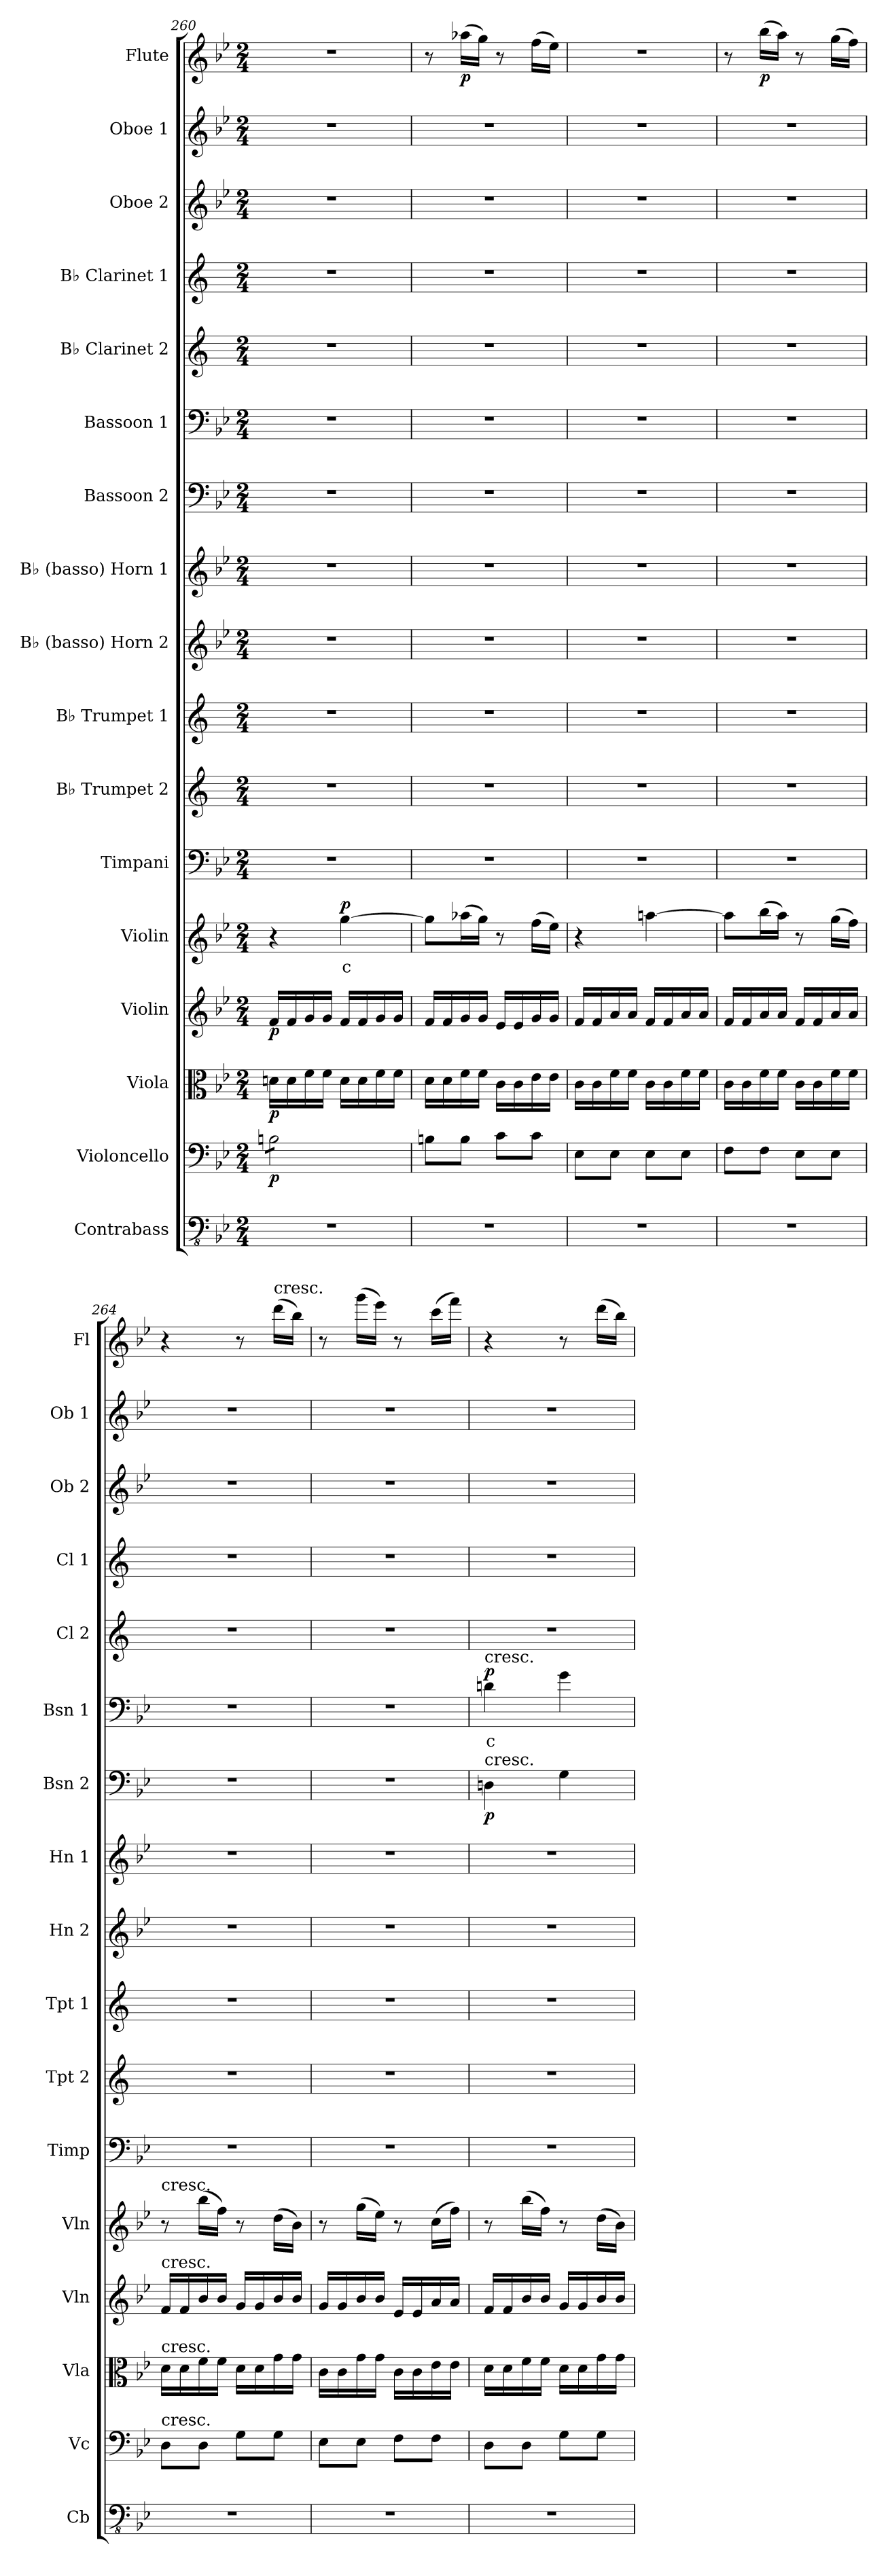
**kern	**kern	**dynam	**kern	**dynam	**kern	**dynam	**kern	**text	**dynam	**kern	**kern	**kern	**kern	**kern	**kern	**dynam	**kern	**text	**dynam	**kern	**kern	**kern	**kern	**kern	**dynam
*part17	*part16	*part16	*part15	*part15	*part14	*part14	*part13	*part13	*part13	*part12	*part11	*part10	*part9	*part8	*part7	*part7	*part6	*part6	*part6	*part5	*part4	*part3	*part2	*part1	*part1
*staff17	*staff16	*staff16	*staff15	*staff15	*staff14	*staff14	*staff13	*staff13	*staff13	*staff12	*staff11	*staff10	*staff9	*staff8	*staff7	*staff7	*staff6	*staff6	*staff6	*staff5	*staff4	*staff3	*staff2	*staff1	*staff1
*I"Contrabass	*I"Violoncello	*	*I"Viola	*	*I"Violin	*	*I"Violin	*	*	*I"Timpani	*I"B♭ Trumpet 2	*I"B♭ Trumpet 1	*I"B♭ (basso) Horn 2	*I"B♭ (basso) Horn 1	*I"Bassoon 2	*	*I"Bassoon 1	*	*	*I"B♭ Clarinet 2	*I"B♭ Clarinet 1	*I"Oboe 2	*I"Oboe 1	*I"Flute	*
*I'Cb	*I'Vc	*	*I'Vla	*	*I'Vln	*	*I'Vln	*	*	*I'Timp	*I'Tpt 2	*I'Tpt 1	*I'Hn 2	*I'Hn 1	*I'Bsn 2	*	*I'Bsn 1	*	*	*I'Cl 2	*I'Cl 1	*I'Ob 2	*I'Ob 1	*I'Fl	*
*clefFv4	*clefF4	*	*clefC3	*	*clefG2	*	*clefG2	*	*	*clefF4	*clefG2	*clefG2	*clefG2	*clefG2	*clefF4	*	*clefF4	*	*	*clefG2	*clefG2	*clefG2	*clefG2	*clefG2	*
*	*	*	*	*	*	*	*	*	*	*	*ITrd1c2	*ITrd1c2	*ITrd8c14	*ITrd8c14	*	*	*	*	*	*ITrd1c2	*ITrd1c2	*	*	*	*
*k[b-e-]	*k[b-e-]	*	*k[b-e-]	*	*k[b-e-]	*	*k[b-e-]	*	*	*k[b-e-]	*k[b-e-]	*k[b-e-]	*k[b-e-]	*k[b-e-]	*k[b-e-]	*	*k[b-e-]	*	*	*k[b-e-]	*k[b-e-]	*k[b-e-]	*k[b-e-]	*k[b-e-]	*
*M2/4	*M2/4	*	*M2/4	*	*M2/4	*	*M2/4	*	*	*M2/4	*M2/4	*M2/4	*M2/4	*M2/4	*M2/4	*	*M2/4	*	*	*M2/4	*M2/4	*M2/4	*M2/4	*M2/4	*
=260	=260	=260	=260	=260	=260	=260	=260	=260	=260	=260	=260	=260	=260	=260	=260	=260	=260	=260	=260	=260	=260	=260	=260	=260	=260
!	!	!LO:DY:b	!	!LO:DY:b	!	!LO:DY:b	!	!	!	!	!	!	!	!	!	!	!	!	!	!	!	!	!	!	!
*	*tremolo	*	*	*	*	*	*	*	*	*	*	*	*	*	*	*	*	*	*	*	*	*	*	*	*
2r	8Bn\L	p	16dn\LL	p	16f/LL	p	4r	.	.	2r	2r	2r	2r	2r	2r	.	2r	.	.	2r	2r	2r	2r	2r	.
.	.	.	16d\	.	16f/	.	.	.	.	.	.	.	.	.	.	.	.	.	.	.	.	.	.	.	.
.	8Bn\	.	16f\	.	16g/	.	.	.	.	.	.	.	.	.	.	.	.	.	.	.	.	.	.	.	.
.	.	.	16f\JJ	.	16g/JJ	.	.	.	.	.	.	.	.	.	.	.	.	.	.	.	.	.	.	.	.
!	!	!	!	!	!	!	!	!LO:LY:b:color=#FF0000	!LO:DY:b	!	!	!	!	!	!	!	!	!	!	!	!	!	!	!	!
.	8Bn\	.	16d\LL	.	16f/LL	.	[4gg\	c	p	.	.	.	.	.	.	.	.	.	.	.	.	.	.	.	.
.	.	.	16d\	.	16f/	.	.	.	.	.	.	.	.	.	.	.	.	.	.	.	.	.	.	.	.
.	8Bn\J	.	16f\	.	16g/	.	.	.	.	.	.	.	.	.	.	.	.	.	.	.	.	.	.	.	.
*	*Xtremolo	*	*	*	*	*	*	*	*	*	*	*	*	*	*	*	*	*	*	*	*	*	*	*	*
.	.	.	16f\JJ	.	16g/JJ	.	.	.	.	.	.	.	.	.	.	.	.	.	.	.	.	.	.	.	.
!!LO:PB:g=z
=261	=261	=261	=261	=261	=261	=261	=261	=261	=261	=261	=261	=261	=261	=261	=261	=261	=261	=261	=261	=261	=261	=261	=261	=261	=261
2r	8Bn\L	.	16d\LL	.	16f/LL	.	8gg\L]	.	.	2r	2r	2r	2r	2r	2r	.	2r	.	.	2r	2r	2r	2r	8r	.
.	.	.	16d\	.	16f/	.	.	.	.	.	.	.	.	.	.	.	.	.	.	.	.	.	.	.	.
!	!	!	!	!	!	!	!	!	!	!	!	!	!	!	!	!	!	!	!	!	!	!	!	!	!LO:DY:b
.	8B\J	.	16f\	.	16g/	.	(>16aa-X\L	.	.	.	.	.	.	.	.	.	.	.	.	.	.	.	.	(>16aa-X\LL	p
.	.	.	16f\JJ	.	16g/JJ	.	16gg\JJ)	.	.	.	.	.	.	.	.	.	.	.	.	.	.	.	.	16gg\JJ)	.
.	8c\L	.	16c\LL	.	16e-/LL	.	8r	.	.	.	.	.	.	.	.	.	.	.	.	.	.	.	.	8r	.
.	.	.	16c\	.	16e-/	.	.	.	.	.	.	.	.	.	.	.	.	.	.	.	.	.	.	.	.
.	8c\J	.	16e-\	.	16g/	.	(>16ff\LL	.	.	.	.	.	.	.	.	.	.	.	.	.	.	.	.	(>16ff\LL	.
.	.	.	16e-\JJ	.	16g/JJ	.	16ee-\JJ)	.	.	.	.	.	.	.	.	.	.	.	.	.	.	.	.	16ee-\JJ)	.
=262	=262	=262	=262	=262	=262	=262	=262	=262	=262	=262	=262	=262	=262	=262	=262	=262	=262	=262	=262	=262	=262	=262	=262	=262	=262
2r	8E-\L	.	16c\LL	.	16f/LL	.	4r	.	.	2r	2r	2r	2r	2r	2r	.	2r	.	.	2r	2r	2r	2r	2r	.
.	.	.	16c\	.	16f/	.	.	.	.	.	.	.	.	.	.	.	.	.	.	.	.	.	.	.	.
.	8E-\J	.	16f\	.	16a/	.	.	.	.	.	.	.	.	.	.	.	.	.	.	.	.	.	.	.	.
.	.	.	16f\JJ	.	16a/JJ	.	.	.	.	.	.	.	.	.	.	.	.	.	.	.	.	.	.	.	.
.	8E-\L	.	16c\LL	.	16f/LL	.	[4aan\	.	.	.	.	.	.	.	.	.	.	.	.	.	.	.	.	.	.
.	.	.	16c\	.	16f/	.	.	.	.	.	.	.	.	.	.	.	.	.	.	.	.	.	.	.	.
.	8E-\J	.	16f\	.	16a/	.	.	.	.	.	.	.	.	.	.	.	.	.	.	.	.	.	.	.	.
.	.	.	16f\JJ	.	16a/JJ	.	.	.	.	.	.	.	.	.	.	.	.	.	.	.	.	.	.	.	.
=263	=263	=263	=263	=263	=263	=263	=263	=263	=263	=263	=263	=263	=263	=263	=263	=263	=263	=263	=263	=263	=263	=263	=263	=263	=263
2r	8F\L	.	16c\LL	.	16f/LL	.	8aa\L]	.	.	2r	2r	2r	2r	2r	2r	.	2r	.	.	2r	2r	2r	2r	8r	.
.	.	.	16c\	.	16f/	.	.	.	.	.	.	.	.	.	.	.	.	.	.	.	.	.	.	.	.
!	!	!	!	!	!	!	!	!	!	!	!	!	!	!	!	!	!	!	!	!	!	!	!	!	!LO:DY:b
.	8F\J	.	16f\	.	16a/	.	(>16bb-\L	.	.	.	.	.	.	.	.	.	.	.	.	.	.	.	.	(>16bb-\LL	p
.	.	.	16f\JJ	.	16a/JJ	.	16aa\JJ)	.	.	.	.	.	.	.	.	.	.	.	.	.	.	.	.	16aa\JJ)	.
.	8E-\L	.	16c\LL	.	16f/LL	.	8r	.	.	.	.	.	.	.	.	.	.	.	.	.	.	.	.	8r	.
.	.	.	16c\	.	16f/	.	.	.	.	.	.	.	.	.	.	.	.	.	.	.	.	.	.	.	.
.	8E-\J	.	16f\	.	16a/	.	(>16gg\LL	.	.	.	.	.	.	.	.	.	.	.	.	.	.	.	.	(>16gg\LL	.
.	.	.	16f\JJ	.	16a/JJ	.	16ff\JJ)	.	.	.	.	.	.	.	.	.	.	.	.	.	.	.	.	16ff\JJ)	.
=264	=264	=264	=264	=264	=264	=264	=264	=264	=264	=264	=264	=264	=264	=264	=264	=264	=264	=264	=264	=264	=264	=264	=264	=264	=264
!	!	!	!	!	!	!	!LO:TX:a:t=cresc.	!	!	!	!	!	!	!	!	!	!	!	!	!	!	!	!	!	!
!	!	!	!	!	!LO:TX:a:t=cresc.	!	!	!	!	!	!	!	!	!	!	!	!	!	!	!	!	!	!	!	!
!	!	!	!LO:TX:a:t=cresc.	!	!	!	!	!	!	!	!	!	!	!	!	!	!	!	!	!	!	!	!	!	!
!	!LO:TX:a:t=cresc.	!	!	!	!	!	!	!	!	!	!	!	!	!	!	!	!	!	!	!	!	!	!	!	!
2r	8D\L	.	16d\LL	.	16f/LL	.	8r	.	.	2r	2r	2r	2r	2r	2r	.	2r	.	.	2r	2r	2r	2r	4r	.
.	.	.	16d\	.	16f/	.	.	.	.	.	.	.	.	.	.	.	.	.	.	.	.	.	.	.	.
.	8D\J	.	16f\	.	16b-/	.	(>16bb-\LL	.	.	.	.	.	.	.	.	.	.	.	.	.	.	.	.	.	.
.	.	.	16f\JJ	.	16b-/JJ	.	16ff\JJ)	.	.	.	.	.	.	.	.	.	.	.	.	.	.	.	.	.	.
.	8G\L	.	16d\LL	.	16g/LL	.	8r	.	.	.	.	.	.	.	.	.	.	.	.	.	.	.	.	8r	.
.	.	.	16d\	.	16g/	.	.	.	.	.	.	.	.	.	.	.	.	.	.	.	.	.	.	.	.
!	!	!	!	!	!	!	!	!	!	!	!	!	!	!	!	!	!	!	!	!	!	!	!	!LO:TX:a:t=cresc.	!
.	8G\J	.	16g\	.	16b-/	.	(>16dd\LL	.	.	.	.	.	.	.	.	.	.	.	.	.	.	.	.	(>16ddd\LL	.
.	.	.	16g\JJ	.	16b-/JJ	.	16b-\JJ)	.	.	.	.	.	.	.	.	.	.	.	.	.	.	.	.	16bb-\JJ)	.
=265	=265	=265	=265	=265	=265	=265	=265	=265	=265	=265	=265	=265	=265	=265	=265	=265	=265	=265	=265	=265	=265	=265	=265	=265	=265
2r	8E-\L	.	16c\LL	.	16g/LL	.	8r	.	.	2r	2r	2r	2r	2r	2r	.	2r	.	.	2r	2r	2r	2r	8r	.
.	.	.	16c\	.	16g/	.	.	.	.	.	.	.	.	.	.	.	.	.	.	.	.	.	.	.	.
.	8E-\J	.	16g\	.	16b-/	.	(>16gg\LL	.	.	.	.	.	.	.	.	.	.	.	.	.	.	.	.	(>16ggg\LL	.
.	.	.	16g\JJ	.	16b-/JJ	.	16ee-\JJ)	.	.	.	.	.	.	.	.	.	.	.	.	.	.	.	.	16eee-\JJ)	.
.	8F\L	.	16c\LL	.	16e-/LL	.	8r	.	.	.	.	.	.	.	.	.	.	.	.	.	.	.	.	8r	.
.	.	.	16c\	.	16e-/	.	.	.	.	.	.	.	.	.	.	.	.	.	.	.	.	.	.	.	.
.	8F\J	.	16e-\	.	16a/	.	(>16cc\LL	.	.	.	.	.	.	.	.	.	.	.	.	.	.	.	.	(>16ccc\LL	.
.	.	.	16e-\JJ	.	16a/JJ	.	16ff\JJ)	.	.	.	.	.	.	.	.	.	.	.	.	.	.	.	.	16fff\JJ)	.
=266	=266	=266	=266	=266	=266	=266	=266	=266	=266	=266	=266	=266	=266	=266	=266	=266	=266	=266	=266	=266	=266	=266	=266	=266	=266
!	!	!	!	!	!	!	!	!	!	!	!	!	!	!	!	!	!LO:TX:a:t=cresc.	!	!	!	!	!	!	!	!
!	!	!	!	!	!	!	!	!	!	!	!	!	!	!	!LO:TX:a:t=cresc.	!	!	!	!	!	!	!	!	!	!
!	!	!	!	!	!	!	!	!	!	!	!	!	!	!	!	!LO:DY:b	!	!LO:LY:b:color=#FF0000	!LO:DY:b	!	!	!	!	!	!
2r	8D\L	.	16d\LL	.	16f/LL	.	8r	.	.	2r	2r	2r	2r	2r	4Dn\	p	4dn\	c	p	2r	2r	2r	2r	4r	.
.	.	.	16d\	.	16f/	.	.	.	.	.	.	.	.	.	.	.	.	.	.	.	.	.	.	.	.
.	8D\J	.	16f\	.	16b-/	.	(>16bb-\LL	.	.	.	.	.	.	.	.	.	.	.	.	.	.	.	.	.	.
.	.	.	16f\JJ	.	16b-/JJ	.	16ff\JJ)	.	.	.	.	.	.	.	.	.	.	.	.	.	.	.	.	.	.
.	8G\L	.	16d\LL	.	16g/LL	.	8r	.	.	.	.	.	.	.	4G\	.	4g\	.	.	.	.	.	.	8r	.
.	.	.	16d\	.	16g/	.	.	.	.	.	.	.	.	.	.	.	.	.	.	.	.	.	.	.	.
.	8G\J	.	16g\	.	16b-/	.	(>16dd\LL	.	.	.	.	.	.	.	.	.	.	.	.	.	.	.	.	(>16ddd\LL	.
.	.	.	16g\JJ	.	16b-/JJ	.	16b-\JJ)	.	.	.	.	.	.	.	.	.	.	.	.	.	.	.	.	16bb-\JJ)	.
=	=	=	=	=	=	=	=	=	=	=	=	=	=	=	=	=	=	=	=	=	=	=	=	=	=
*-	*-	*-	*-	*-	*-	*-	*-	*-	*-	*-	*-	*-	*-	*-	*-	*-	*-	*-	*-	*-	*-	*-	*-	*-	*-
